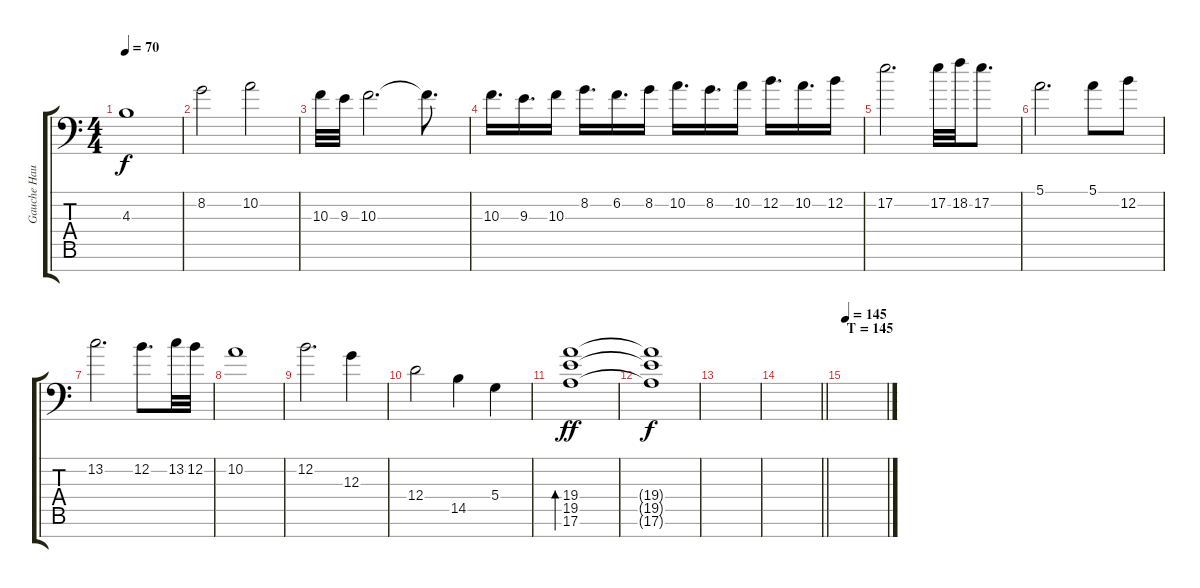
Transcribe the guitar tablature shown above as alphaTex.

\track ("Gauche Haute" "Gauche Hau") {instrument acousticgrandpiano}
\staff {score tabs}
\tuning (E4 B3 G3 D3 A2 E2 C-1) {hide}
\ts (4 4)
\tempo 70
\clef f4
\ks c
4.3.1{dy f} |
8.2.2 10.2.2 |
10.3.32 9.3.32 10.3.2{d} 10.3{t}.8{d} |
10.3.16{d} 9.3.16{d} 10.3.16 8.2.16{d} 6.2.16{d} 8.2.16 10.2.16{d} 8.2.16{d} 10.2.16 12.2.16{d} 10.2.16{d} 12.2.16 |
17.2.2{d} 17.2.32 18.2.32 17.2.8{d} |
5.1.2{d} 5.1.8 12.2.8 |
13.2.2{d} 12.2.8{d} 13.2.32 12.2.32 |
10.2.1 |
12.2.2{d} 12.3.4 |
12.4.2 14.5.4 5.4.4 |
(19.4 19.5 17.6).1{bd 240 dy ff} |
(19.4{t} 19.5{t} 17.6{t}).1{dy f} |
|
\barLineRight lightlight
|
\section ("" "T = 145")
\tempo 145
